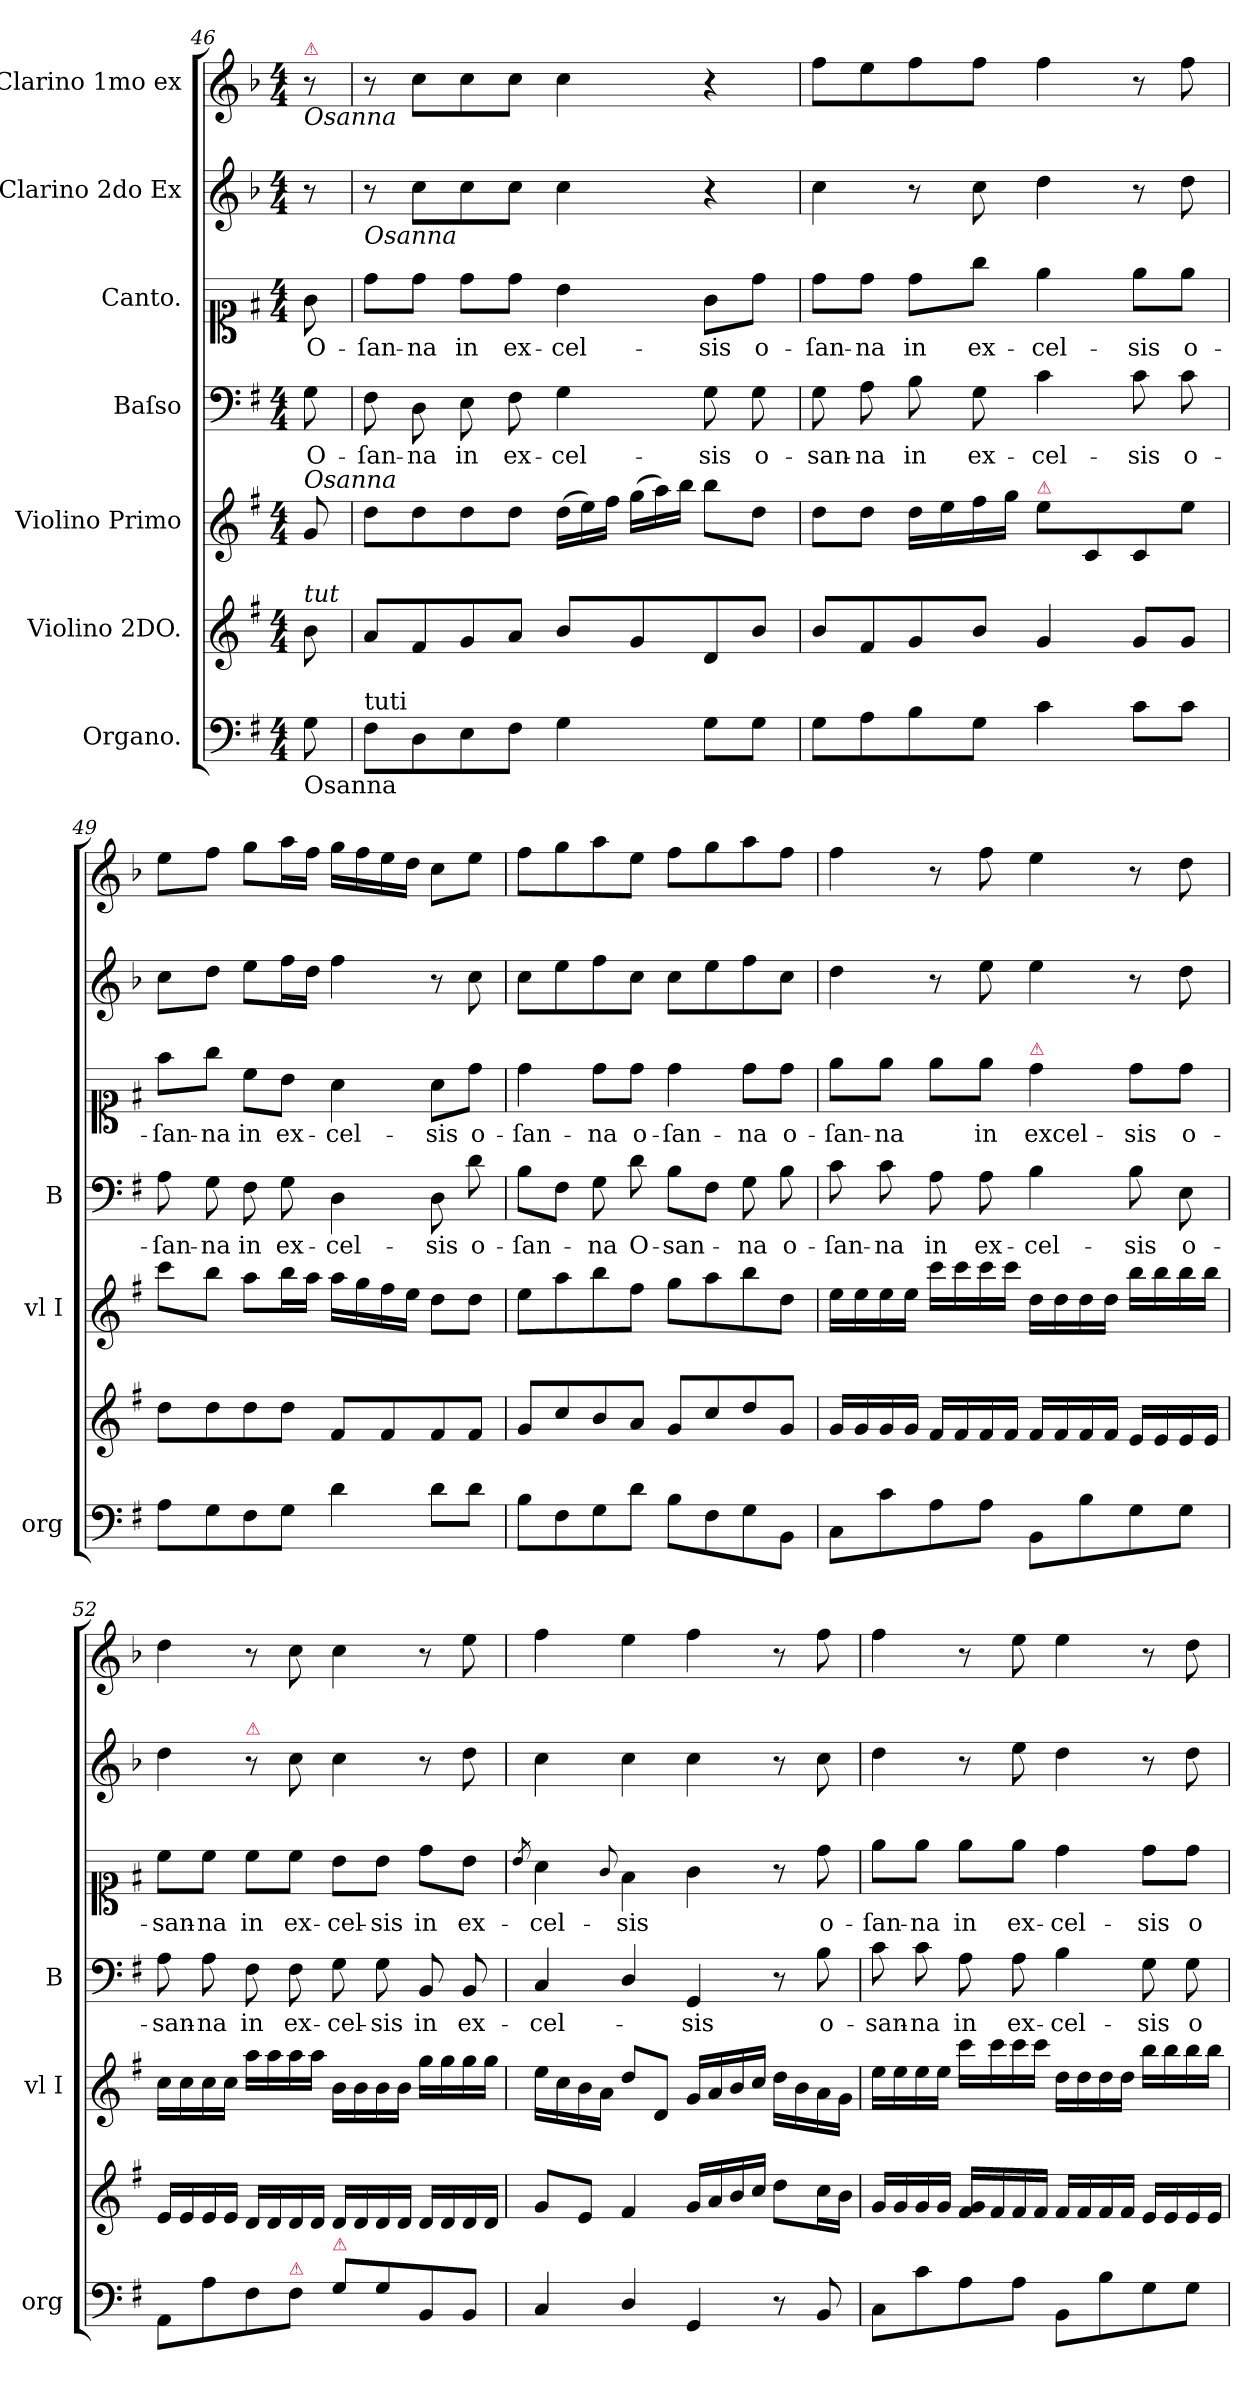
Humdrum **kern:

**kern	**kern	**kern	**dynam	**kern	**text	**kern	**text	**kern	**kern
*part7	*part6	*part5	*part5	*part4	*part4	*part3	*part3	*part2	*part1
*staff7	*staff6	*staff5	*staff5	*staff4	*staff4	*staff3	*staff3	*staff2	*staff1
*I"Organo.	*I"Violino 2DO.	*I"Violino Primo	*	*I"Baſso	*	*I"Canto.	*	*I"Clarino 2do Ex	*I"Clarino 1mo ex
*I'org	*	*I'vl I	*	*I'B	*	*	*	*	*
*clefF4	*clefG2	*clefG2	*	*clefF4	*	*clefC1	*	*clefG2	*clefG2
*	*	*	*	*	*	*	*	*ITrd-1c-2	*ITrd-1c-2
*k[f#]	*k[f#]	*k[f#]	*	*k[f#]	*	*k[f#]	*	*k[f#]	*k[f#]
*G:	*G:	*G:	*	*G:	*	*G:	*	*G:	*G:
*M4/4	*M4/4	*M4/4	*	*M4/4	*	*M4/4	*	*M4/4	*M4/4
=46	=46	=46	=46	=46	=46	=46	=46	=46	=46
!	!	!	!	!	!	!	!	!	!LO:TX:a:color=crimson:t=⚠
!	!	!	!	!	!	!	!	!	!LO:TX:b:i:t=Osanna
!	!	!LO:TX:a:i:t=Osanna	!	!	!	!	!	!	!
!	!LO:TX:a:i:t=tut	!	!	!	!	!	!	!	!
!LO:TX:b:t=Osanna	!	!	!	!	!	!	!	!	!
8G\	8b\	8g/	.	8G\	O-	8g\	O-	8r	8r
=47	=47	=47	=47	=47	=47	=47	=47	=47	=47
!	!	!	!	!	!	!	!	!LO:TX:b:i:t=Osanna	!
!LO:TX:a:t=tuti	!	!	!	!	!	!	!	!	!
8F#\L	8a/L	8dd\L	.	8F#\	-ſan-	8dd\L	-ſan-	8r	8r
8D\	8f#/	8dd\	.	8D\	-na	8dd\J	-na	8dd\L	8dd\L
8E\	8g/	8dd\	.	8E\	in	8dd\L	in	8dd\	8dd\
8F#\J	8a/J	8dd\J	.	8F#\	ex-	8dd\J	ex-	8dd\J	8dd\J
*	*	*Xtuplet	*	*	*	*	*	*	*
4G\	8b/L	(24dd\LL	.	4G\	-cel-	4b\	-cel-	4dd\	4dd\
.	.	24ee\)	.	.	.	.	.	.	.
.	.	24ff#\JJ	.	.	.	.	.	.	.
.	8g/	(24gg\LL	.	.	.	.	.	.	.
.	.	24aa\)	.	.	.	.	.	.	.
.	.	24bb\JJ	.	.	.	.	.	.	.
8G\L	8d/	8bb\L	.	8G\	-sis	8g\L	-sis	4r	4r
8G\J	8b/J	8dd\J	.	8G\	o-	8dd\J	o-	.	.
=48	=48	=48	=48	=48	=48	=48	=48	=48	=48
!	!	!	!	!	!LO:LY:i	!	!	!	!
8G\L	8b/L	8dd\L	.	8G\	-san-	8dd\L	-ſan-	4dd\	8gg\L
!	!	!	!	!	!LO:LY:i	!	!	!	!
8A\	8f#/	8dd\J	.	8A\	-na	8dd\J	-na	.	8ff#\
!	!	!	!	!	!LO:LY:i	!	!	!	!
8B\	8g/	16dd\LL	.	8B\	in	8dd\L	in	8r	8gg\
.	.	16ee\	.	.	.	.	.	.	.
!	!	!	!	!	!LO:LY:i	!	!	!	!
8G\J	8b/J	16ff#\	.	8G\	ex-	8gg\J	ex-	8dd\	8gg\J
.	.	16gg\JJ	.	.	.	.	.	.	.
!	!	!LO:TX:a:color=crimson:t=⚠	!	!	!	!	!	!	!
!	!	!	!	!	!LO:LY:i	!	!	!	!
4c\	4g/	8ee\L	.	4c\	-cel-	4ee\	-cel-	4ee\	4gg\
.	.	8c/	.	.	.	.	.	.	.
!	!	!	!	!	!LO:LY:i	!	!	!	!
8c\L	8g/L	8c/	.	8c\	-sis	8ee\L	-sis	8r	8r
8c\J	8g/J	8ee\J	.	8c\	o-	8ee\J	o-	8ee\	8gg\
=49	=49	=49	=49	=49	=49	=49	=49	=49	=49
8A\L	8dd\L	8ccc\L	.	8A\	-ſan-	8ff#\L	-ſan-	8dd\L	8ff#\L
8G\	8dd\	8bb\J	.	8G\	-na	8gg\J	-na	8ee\J	8gg\J
8F#\	8dd\	8aa\L	.	8F#\	in	8cc\L	in	8ff#\L	8aa\L
8G\J	8dd\J	16bb\L	.	8G\	ex-	8b\J	ex-	16gg\L	16bb\L
.	.	16aa\JJ	.	.	.	.	.	16ee\JJ	16gg\JJ
4d\	8f#/L	16aa\LL	.	4D\	-cel-	4a\	-cel-	4gg\	16aa\LL
.	.	16gg\	.	.	.	.	.	.	16gg\
.	8f#/	16ff#\	.	.	.	.	.	.	16ff#\
.	.	16ee\JJ	.	.	.	.	.	.	16ee\JJ
8d\L	8f#/	8dd\L	.	8D\	-sis	8a\L	-sis	8r	8dd\L
8d\J	8f#/J	8dd\J	.	8d\	o-	8dd\J	o-	8dd\	8ff#\J
=50	=50	=50	=50	=50	=50	=50	=50	=50	=50
8B\L	8g/L	8ee\L	.	8B\L	-ſan-	4dd\	-ſan-	8dd\L	8gg\L
8F#\	8cc/	8aa\	.	8F#\J	.	.	.	8ff#\	8aa\
8G\	8b/	8bb\	.	8G\	-na	8dd\L	-na	8gg\	8bb\
!	!	!	!	!	!	!	!LO:LY:i	!	!
8d\J	8a/J	8ff#\J	.	8d\	O-	8dd\J	o-	8dd\J	8ff#\J
!	!	!	!	!	!	!	!LO:LY:i	!	!
8B\L	8g/L	8gg\L	.	8B\L	-san-	4dd\	-ſan-	8dd\L	8gg\L
8F#\	8cc/	8aa\	.	8F#\J	.	.	.	8ff#\	8aa\
!	!	!	!	!	!	!	!LO:LY:i	!	!
8G\	8dd/	8bb\	.	8G\	-na	8dd\L	-na	8gg\	8bb\
8BB/J	8g/J	8dd\J	.	8B\	o-	8dd\J	o-	8dd\J	8gg\J
=51	=51	=51	=51	=51	=51	=51	=51	=51	=51
8C/L	16g/LL	16ee\LL	.	8c\	-ſan-	8ee\L	-ſan-	4ee\	4gg\
.	16g/	16ee\	.	.	.	.	.	.	.
8c\	16g/	16ee\	.	8c\	-na	8ee\J	-na	.	.
.	16g/JJ	16ee\JJ	.	.	.	.	.	.	.
8A\	16f#/LL	16ccc\LL	.	8A\	in	8ee\L	.	8r	8r
.	16f#/	16ccc\	.	.	.	.	.	.	.
8A\J	16f#/	16ccc\	.	8A\	ex-	8ee\J	in	8ff#\	8gg\
.	16f#/JJ	16ccc\JJ	.	.	.	.	.	.	.
!	!	!	!	!	!	!LO:TX:a:color=crimson:t=⚠	!	!	!
8BB/L	16f#/LL	16dd\LL	.	4B\	-cel-	4dd\	excel-	4ff#\	4ff#\
.	16f#/	16dd\	.	.	.	.	.	.	.
8B\	16f#/	16dd\	.	.	.	.	.	.	.
.	16f#/JJ	16dd\JJ	.	.	.	.	.	.	.
8G\	16e/LL	16bb\LL	.	8B\	-sis	8dd\L	-sis	8r	8r
.	16e/	16bb\	.	.	.	.	.	.	.
8G\J	16e/	16bb\	.	8E\	o-	8dd\J	o-	8ee\	8ee\
.	16e/JJ	16bb\JJ	.	.	.	.	.	.	.
=52	=52	=52	=52	=52	=52	=52	=52	=52	=52
!	!	!	!	!	!LO:LY:i	!	!LO:LY:i	!	!
8AA/L	16e/LL	16cc\LL	.	8A\	-san-	8cc\L	-san-	4ee\	4ee\
.	16e/	16cc\	.	.	.	.	.	.	.
!	!	!	!	!	!LO:LY:i	!	!LO:LY:i	!	!
8A\	16e/	16cc\	.	8A\	-na	8cc\J	-na	.	.
.	16e/JJ	16cc\JJ	.	.	.	.	.	.	.
!	!	!	!	!	!	!	!	!LO:TX:a:color=crimson:t=⚠	!
!	!	!	!	!	!LO:LY:i	!	!LO:LY:i	!	!
8F#\	16d/LL	16aa\LL	.	8F#\	in	8cc\L	in	8r	8r
.	16d/	16aa\	.	.	.	.	.	.	.
!LO:TX:a:color=crimson:t=⚠	!	!	!	!	!	!	!	!	!
!	!	!	!	!	!LO:LY:i	!	!LO:LY:i	!	!
8F#\J	16d/	16aa\	.	8F#\	ex-	8cc\J	ex-	8dd\	8dd\
.	16d/JJ	16aa\JJ	.	.	.	.	.	.	.
!LO:TX:a:color=crimson:t=⚠	!	!	!	!	!	!	!	!	!
!	!	!	!	!	!LO:LY:i	!	!LO:LY:i	!	!
8G/L	16d/LL	16b\LL	.	8G\	-cel-	8b\L	-cel-	4dd\	4dd\
.	16d/	16b\	.	.	.	.	.	.	.
!	!	!	!	!	!LO:LY:i	!	!LO:LY:i	!	!
8G/	16d/	16b\	.	8G\	-sis	8b\J	-sis	.	.
.	16d/JJ	16b\JJ	.	.	.	.	.	.	.
8BB\	16d/LL	16gg\LL	.	8BB/	in	8dd\L	in	8r	8r
.	16d/	16gg\	.	.	.	.	.	.	.
8BB\J	16d/	16gg\	.	8BB/	ex-	8b\J	ex-	8ee\	8ff#\
.	16d/JJ	16gg\JJ	.	.	.	.	.	.	.
=53	=53	=53	=53	=53	=53	=53	=53	=53	=53
.	.	.	.	.	.	8qb/	.	.	.
4C/	8g/L	16ee\LL	.	4C/	-cel-	4a\	-cel-	4dd\	4gg\
.	.	16cc\	.	.	.	.	.	.	.
.	8e/J	16b\	.	.	.	.	.	.	.
.	.	16a\JJ	.	.	.	.	.	.	.
.	.	.	.	.	.	8qqg/	.	.	.
4D/	4f#/	8dd\L	.	4D/	.	4f#\	-sis	4dd\	4ff#\
.	.	8d/J	.	.	.	.	.	.	.
4GG/	16g/LL	16g/LL	.	4GG/	-sis	4g\	.	4dd\	4gg\
.	16a/	16a/	.	.	.	.	.	.	.
.	16b/	16b/	.	.	.	.	.	.	.
.	16cc/JJ	16cc/JJ	.	.	.	.	.	.	.
8r	8dd\L	16dd\LL	.	8r	.	8r	.	8r	8r
.	.	16b\	.	.	.	.	.	.	.
8BB/	16cc\L	16a\	.	8B\	o-	8dd\	o-	8dd\	8gg\
.	16b\JJ	16g\JJ	.	.	.	.	.	.	.
=54	=54	=54	=54	=54	=54	=54	=54	=54	=54
8C/L	16g/LL	16ee\LL	.	8c\	-san-	8ee\L	-ſan-	4ee\	4gg\
.	16g/	16ee\	.	.	.	.	.	.	.
8c\	16g/	16ee\	.	8c\	-na	8ee\J	-na	.	.
!	!	!	!LO:DY:b	!	!	!	!	!	!
.	16g/JJ	16ee\JJ	pia	.	.	.	.	.	.
8A\	16f#/ 16g/LL	16ccc\LL	.	8A\	in	8ee\L	in	8r	8r
.	16f#/	16ccc\	.	.	.	.	.	.	.
8A\J	16f#/	16ccc\	.	8A\	ex-	8ee\J	ex-	8ff#\	8ff#\
.	16f#/JJ	16ccc\JJ	.	.	.	.	.	.	.
8BB/L	16f#/LL	16dd\LL	.	4B\	-cel-	4dd\	-cel-	4ee\	4ff#\
.	16f#/	16dd\	.	.	.	.	.	.	.
8B\	16f#/	16dd\	.	.	.	.	.	.	.
.	16f#/JJ	16dd\JJ	.	.	.	.	.	.	.
8G\	16e/LL	16bb\LL	.	8G\	-sis	8dd\L	-sis	8r	8r
.	16e/	16bb\	.	.	.	.	.	.	.
!	!	!	!	!	!LO:LY:i	!	!	!	!
8G\J	16e/	16bb\	.	8G\	o-	8dd\J	o-	8ee\	8ee\
.	16e/JJ	16bb\JJ	.	.	.	.	.	.	.
=	=	=	=	=	=	=	=	=	=
*-	*-	*-	*-	*-	*-	*-	*-	*-	*-
